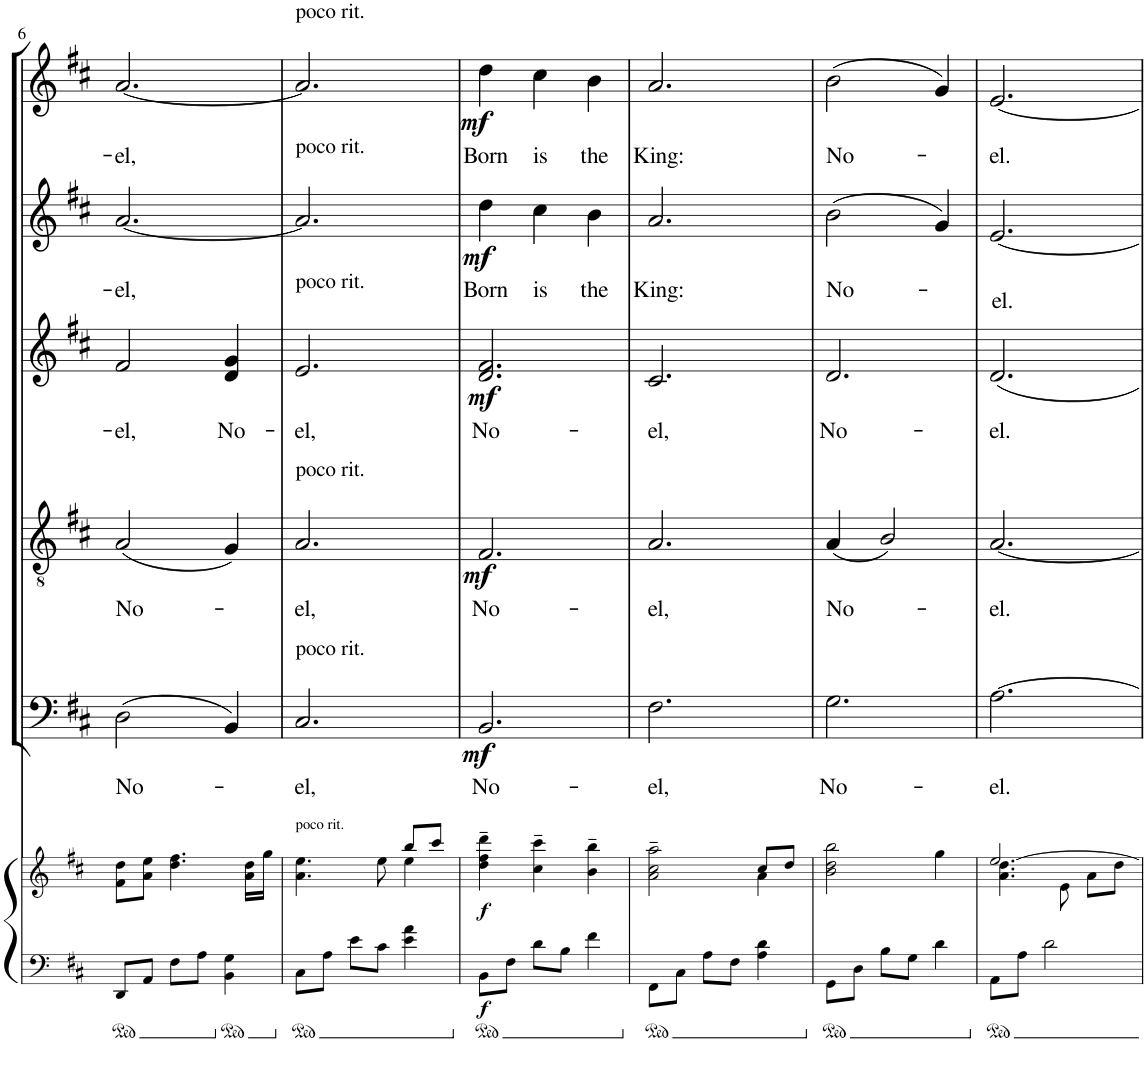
**kern	**dynam	**kern	**dynam	**kern	**text	**dynam	**kern	**text	**dynam	**kern	**text	**dynam	**kern	**text	**dynam	**kern	**text	**dynam
*part7	*part7	*part6	*part6	*part5	*part5	*part5	*part4	*part4	*part4	*part3	*part3	*part3	*part2	*part2	*part2	*part1	*part1	*part1
*staff7	*staff7	*staff6	*staff6	*staff5	*staff5	*staff5	*staff4	*staff4	*staff4	*staff3	*staff3	*staff3	*staff2	*staff2	*staff2	*staff1	*staff1	*staff1
*I"Piano	*	*I"Piano	*	*I"Bassi	*	*	*I"Tenori	*	*	*I"Contralti	*	*	*I"Soprani II	*	*	*I"Soprani I	*	*
*I'Pno	*	*I'Pno	*	*	*	*	*	*	*	*	*	*	*	*	*	*	*	*
!!LO:PB:g=z
*clefF4	*	*clefG2	*	*clefF4	*	*	*clefGv2	*	*	*clefG2	*	*	*clefG2	*	*	*clefG2	*	*
*	*	*	*	*	*	*	*	*	*	*	*	*	*Trd1c2	*	*	*Trd1c2	*	*
*k[f#c#]	*	*k[f#c#]	*	*k[f#c#]	*	*	*k[f#c#]	*	*	*k[f#c#]	*	*	*k[f#c#]	*	*	*k[f#c#]	*	*
*D:	*	*D:	*	*D:	*	*	*D:	*	*	*D:	*	*	*D:	*	*	*D:	*	*
*M3/4	*	*M3/4	*	*M3/4	*	*	*M3/4	*	*	*M3/4	*	*	*M3/4	*	*	*M3/4	*	*
*ped	*	*	*	*	*	*	*	*	*	*	*	*	*	*	*	*	*	*
=6	=6	=6	=6	=6	=6	=6	=6	=6	=6	=6	=6	=6	=6	=6	=6	=6	=6	=6
!	!	!	!	!	!LO:LY:b	!	!	!LO:LY:b	!	!	!LO:LY:b	!	!	!LO:LY:b	!	!	!LO:LY:b	!
8DD/L	.	8f#\ 8dd\L	.	(2D\	No-	.	(2A/	No-	.	2f#/	-el,	.	[2.a/	-el,	.	[2.a/	-el,	.
8AA/J	.	8a\ 8ee\J	.	.	.	.	.	.	.	.	.	.	.	.	.	.	.	.
8F#\L	.	4.dd\ 4.ff#\	.	.	.	.	.	.	.	.	.	.	.	.	.	.	.	.
8A\J	.	.	.	.	.	.	.	.	.	.	.	.	.	.	.	.	.	.
*Xped	*	*	*	*	*	*	*	*	*	*	*	*	*	*	*	*	*	*
*ped	*	*	*	*	*	*	*	*	*	*	*	*	*	*	*	*	*	*
!	!	!	!	!	!	!	!	!	!	!	!LO:LY:b	!	!	!	!	!	!	!
4BB\ 4G\	.	.	.	4BB/)	.	.	4G/)	.	.	4d/ 4g/	No-	.	.	.	.	.	.	.
.	.	16a\ 16dd\LL	.	.	.	.	.	.	.	.	.	.	.	.	.	.	.	.
.	.	16gg\JJ	.	.	.	.	.	.	.	.	.	.	.	.	.	.	.	.
=7	=7	=7	=7	=7	=7	=7	=7	=7	=7	=7	=7	=7	=7	=7	=7	=7	=7	=7
*Xped	*	*	*	*	*	*	*	*	*	*	*	*	*	*	*	*	*	*
*ped	*	*	*	*	*	*	*	*	*	*	*	*	*	*	*	*	*	*
*	*	*^	*	*	*	*	*	*	*	*	*	*	*	*	*	*	*	*
!	!	!	!	!	!	!	!	!	!	!	!	!	!	!	!	!	!LO:TX:a:t=poco rit.	!	!
!	!	!	!	!	!	!	!	!	!	!	!	!	!	!LO:TX:a:t=poco rit.	!	!	!	!	!
!	!	!	!	!	!	!	!	!	!	!	!LO:TX:a:t=poco rit.	!	!	!	!	!	!	!	!
!	!	!	!	!	!	!	!	!LO:TX:a:t=poco rit.	!	!	!	!	!	!	!	!	!	!	!
!	!	!	!	!	!LO:TX:a:t=poco rit.	!	!	!	!	!	!	!	!	!	!	!	!	!	!
!	!	!LO:TX:a:t=poco rit.	!	!	!	!	!	!	!	!	!	!	!	!	!	!	!	!	!
!	!	!	!	!	!	!LO:LY:b	!	!	!LO:LY:b	!	!	!LO:LY:b	!	!	!	!	!	!	!
8C#\L	.	4.a\ 4.ee\	2ryy	.	2.C#/	-el,	.	2.A/	-el,	.	2.e/	-el,	.	2.a/]	.	.	2.a/]	.	.
8A\J	.	.	.	.	.	.	.	.	.	.	.	.	.	.	.	.	.	.	.
8e\L	.	.	.	.	.	.	.	.	.	.	.	.	.	.	.	.	.	.	.
8c#\J	.	8ee\	.	.	.	.	.	.	.	.	.	.	.	.	.	.	.	.	.
4e\ 4a\	.	8bb/L	4ee\	.	.	.	.	.	.	.	.	.	.	.	.	.	.	.	.
.	.	8ccc#/J	.	.	.	.	.	.	.	.	.	.	.	.	.	.	.	.	.
*	*	*v	*v	*	*	*	*	*	*	*	*	*	*	*	*	*	*	*	*
=8	=8	=8	=8	=8	=8	=8	=8	=8	=8	=8	=8	=8	=8	=8	=8	=8	=8	=8
*Xped	*	*	*	*	*	*	*	*	*	*	*	*	*	*	*	*	*	*
*ped	*	*	*	*	*	*	*	*	*	*	*	*	*	*	*	*	*	*
!	!LO:DY:b	!	!LO:DY:b	!	!LO:LY:b	!LO:DY:b	!	!LO:LY:b	!LO:DY:b	!	!LO:LY:b	!LO:DY:b	!	!LO:LY:b	!LO:DY:b	!	!LO:LY:b	!LO:DY:b
8BB\L	f	4dd\~ 4ff#\~ 4ddd\~	f	2.BB/	No-	mf	2.F#/	No-	mf	2.d/ 2.f#/	No-	mf	4dd\	Born	mf	4dd\	Born	mf
8F#\J	.	.	.	.	.	.	.	.	.	.	.	.	.	.	.	.	.	.
!	!	!	!	!	!	!	!	!	!	!	!	!	!	!LO:LY:b	!	!	!LO:LY:b	!
8d\L	.	4cc#\~ 4ccc#\~	.	.	.	.	.	.	.	.	.	.	4cc#\	is	.	4cc#\	is	.
8B\J	.	.	.	.	.	.	.	.	.	.	.	.	.	.	.	.	.	.
!	!	!	!	!	!	!	!	!	!	!	!	!	!	!LO:LY:b	!	!	!LO:LY:b	!
4f#\	.	4b\~ 4bb\~	.	.	.	.	.	.	.	.	.	.	4b\	the	.	4b\	the	.
=9	=9	=9	=9	=9	=9	=9	=9	=9	=9	=9	=9	=9	=9	=9	=9	=9	=9	=9
*Xped	*	*	*	*	*	*	*	*	*	*	*	*	*	*	*	*	*	*
*ped	*	*	*	*	*	*	*	*	*	*	*	*	*	*	*	*	*	*
*	*	*^	*	*	*	*	*	*	*	*	*	*	*	*	*	*	*	*
!	!	!	!	!	!	!LO:LY:b	!	!	!LO:LY:b	!	!	!LO:LY:b	!	!	!LO:LY:b	!	!	!LO:LY:b	!
8FF#\L	.	2a\~ 2cc#\~ 2aa\~	2ryy	.	2.F#\	-el,	.	2.A/	-el,	.	2.c#/	-el,	.	2.a/	King:	.	2.a/	King:	.
8C#\J	.	.	.	.	.	.	.	.	.	.	.	.	.	.	.	.	.	.	.
8A\L	.	.	.	.	.	.	.	.	.	.	.	.	.	.	.	.	.	.	.
8F#\J	.	.	.	.	.	.	.	.	.	.	.	.	.	.	.	.	.	.	.
4A\ 4d\	.	8cc#/L	4a\	.	.	.	.	.	.	.	.	.	.	.	.	.	.	.	.
.	.	8dd/J	.	.	.	.	.	.	.	.	.	.	.	.	.	.	.	.	.
*	*	*v	*v	*	*	*	*	*	*	*	*	*	*	*	*	*	*	*	*
=10	=10	=10	=10	=10	=10	=10	=10	=10	=10	=10	=10	=10	=10	=10	=10	=10	=10	=10
*Xped	*	*	*	*	*	*	*	*	*	*	*	*	*	*	*	*	*	*
*ped	*	*	*	*	*	*	*	*	*	*	*	*	*	*	*	*	*	*
!	!	!	!	!	!LO:LY:b	!	!	!LO:LY:b	!	!	!LO:LY:b	!	!	!LO:LY:b	!	!	!LO:LY:b	!
8GG\L	.	2b\ 2dd\ 2bb\	.	2.G\	No-	.	(4A/	No-	.	2.d/	No-	.	(2b\	No-	.	(2b\	No-	.
8D\J	.	.	.	.	.	.	.	.	.	.	.	.	.	.	.	.	.	.
8B\L	.	.	.	.	.	.	2B/)	.	.	.	.	.	.	.	.	.	.	.
8G\J	.	.	.	.	.	.	.	.	.	.	.	.	.	.	.	.	.	.
4d\	.	4gg\	.	.	.	.	.	.	.	.	.	.	4g/)	.	.	4g/)	.	.
=11	=11	=11	=11	=11	=11	=11	=11	=11	=11	=11	=11	=11	=11	=11	=11	=11	=11	=11
*Xped	*	*	*	*	*	*	*	*	*	*	*	*	*	*	*	*	*	*
*	*	*^	*	*	*	*	*	*	*	*	*	*	*	*	*	*	*	*
!	!	!	!	!	!	!LO:LY:b	!	!	!LO:LY:b	!	!	!LO:LY:b	!	!	!LO:LY:b	!	!	!LO:LY:b	!
8AA\L	.	[2.ee/	4.a\ 4.dd\	.	[2.A\	-el.	.	[2.A/	-el.	.	2.d/	-el.	.	[2.e/	-el.	.	[2.e/	-el.	.
8A\J	.	.	.	.	.	.	.	.	.	.	.	.	.	.	.	.	.	.	.
2d\	.	.	.	.	.	.	.	.	.	.	.	.	.	.	.	.	.	.	.
.	.	.	8e\	.	.	.	.	.	.	.	.	.	.	.	.	.	.	.	.
.	.	.	8a\L	.	.	.	.	.	.	.	.	.	.	.	.	.	.	.	.
.	.	.	8dd\J	.	.	.	.	.	.	.	.	.	.	.	.	.	.	.	.
*	*	*v	*v	*	*	*	*	*	*	*	*	*	*	*	*	*	*	*	*
=	=	=	=	=	=	=	=	=	=	=	=	=	=	=	=	=	=	=
*-	*-	*-	*-	*-	*-	*-	*-	*-	*-	*-	*-	*-	*-	*-	*-	*-	*-	*-
